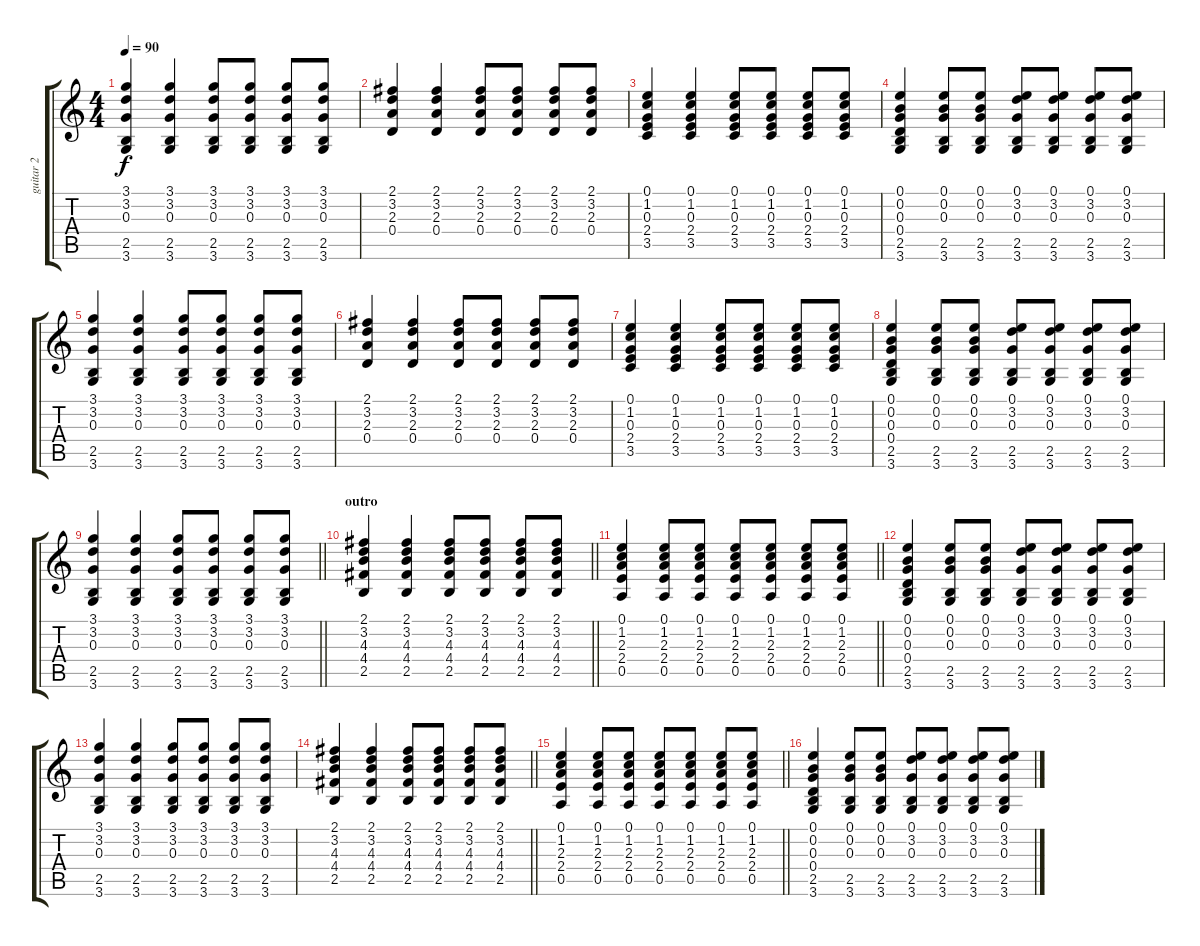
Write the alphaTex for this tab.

\track ("guitar 2" "guitar 2") {instrument acousticguitarnylon}
\staff {score tabs}
\tuning (E4 B3 G3 D3 A2 E2) {hide}
\ts (4 4)
\tempo 90
\clef g2
\ks c
(3.1 3.2 0.3 2.5 3.6).4{dy f} (3.1 3.2 0.3 2.5 3.6).4 (3.1 3.2 0.3 2.5 3.6).8 (3.1 3.2 0.3 2.5 3.6).8 (3.1 3.2 0.3 2.5 3.6).8 (3.1 3.2 0.3 2.5 3.6).8 |
(2.1 3.2 2.3 0.4).4 (2.1 3.2 2.3 0.4).4 (2.1 3.2 2.3 0.4).8 (2.1 3.2 2.3 0.4).8 (2.1 3.2 2.3 0.4).8 (2.1 3.2 2.3 0.4).8 |
(0.1 1.2 0.3 2.4 3.5).4 (0.1 1.2 0.3 2.4 3.5).4 (0.1 1.2 0.3 2.4 3.5).8 (0.1 1.2 0.3 2.4 3.5).8 (0.1 1.2 0.3 2.4 3.5).8 (0.1 1.2 0.3 2.4 3.5).8 |
(0.1 0.2 0.3 0.4 2.5 3.6).4 (0.1 0.2 0.3 2.5 3.6).8 (0.1 0.2 0.3 2.5 3.6).8 (0.1 3.2 0.3 2.5 3.6).8 (0.1 3.2 0.3 2.5 3.6).8 (0.1 3.2 0.3 2.5 3.6).8 (0.1 3.2 0.3 2.5 3.6).8 |
(3.1 3.2 0.3 2.5 3.6).4 (3.1 3.2 0.3 2.5 3.6).4 (3.1 3.2 0.3 2.5 3.6).8 (3.1 3.2 0.3 2.5 3.6).8 (3.1 3.2 0.3 2.5 3.6).8 (3.1 3.2 0.3 2.5 3.6).8 |
(2.1 3.2 2.3 0.4).4 (2.1 3.2 2.3 0.4).4 (2.1 3.2 2.3 0.4).8 (2.1 3.2 2.3 0.4).8 (2.1 3.2 2.3 0.4).8 (2.1 3.2 2.3 0.4).8 |
(0.1 1.2 0.3 2.4 3.5).4 (0.1 1.2 0.3 2.4 3.5).4 (0.1 1.2 0.3 2.4 3.5).8 (0.1 1.2 0.3 2.4 3.5).8 (0.1 1.2 0.3 2.4 3.5).8 (0.1 1.2 0.3 2.4 3.5).8 |
(0.1 0.2 0.3 0.4 2.5 3.6).4 (0.1 0.2 0.3 2.5 3.6).8 (0.1 0.2 0.3 2.5 3.6).8 (0.1 3.2 0.3 2.5 3.6).8 (0.1 3.2 0.3 2.5 3.6).8 (0.1 3.2 0.3 2.5 3.6).8 (0.1 3.2 0.3 2.5 3.6).8 |
\barLineRight lightlight
(3.1 3.2 0.3 2.5 3.6).4 (3.1 3.2 0.3 2.5 3.6).4 (3.1 3.2 0.3 2.5 3.6).8 (3.1 3.2 0.3 2.5 3.6).8 (3.1 3.2 0.3 2.5 3.6).8 (3.1 3.2 0.3 2.5 3.6).8 |
\section ("" "outro")
\barLineRight lightlight
(2.1 3.2 4.3 4.4 2.5).4 (2.1 3.2 4.3 4.4 2.5).4 (2.1 3.2 4.3 4.4 2.5).8 (2.1 3.2 4.3 4.4 2.5).8 (2.1 3.2 4.3 4.4 2.5).8 (2.1 3.2 4.3 4.4 2.5).8 |
\barLineRight lightlight
(0.1 1.2 2.3 2.4 0.5).4 (0.1 1.2 2.3 2.4 0.5).8 (0.1 1.2 2.3 2.4 0.5).8 (0.1 1.2 2.3 2.4 0.5).8 (0.1 1.2 2.3 2.4 0.5).8 (0.1 1.2 2.3 2.4 0.5).8 (0.1 1.2 2.3 2.4 0.5).8 |
(0.1 0.2 0.3 0.4 2.5 3.6).4 (0.1 0.2 0.3 2.5 3.6).8 (0.1 0.2 0.3 2.5 3.6).8 (0.1 3.2 0.3 2.5 3.6).8 (0.1 3.2 0.3 2.5 3.6).8 (0.1 3.2 0.3 2.5 3.6).8 (0.1 3.2 0.3 2.5 3.6).8 |
(3.1 3.2 0.3 2.5 3.6).4 (3.1 3.2 0.3 2.5 3.6).4 (3.1 3.2 0.3 2.5 3.6).8 (3.1 3.2 0.3 2.5 3.6).8 (3.1 3.2 0.3 2.5 3.6).8 (3.1 3.2 0.3 2.5 3.6).8 |
\barLineRight lightlight
(2.1 3.2 4.3 4.4 2.5).4 (2.1 3.2 4.3 4.4 2.5).4 (2.1 3.2 4.3 4.4 2.5).8 (2.1 3.2 4.3 4.4 2.5).8 (2.1 3.2 4.3 4.4 2.5).8 (2.1 3.2 4.3 4.4 2.5).8 |
\barLineRight lightlight
(0.1 1.2 2.3 2.4 0.5).4 (0.1 1.2 2.3 2.4 0.5).8 (0.1 1.2 2.3 2.4 0.5).8 (0.1 1.2 2.3 2.4 0.5).8 (0.1 1.2 2.3 2.4 0.5).8 (0.1 1.2 2.3 2.4 0.5).8 (0.1 1.2 2.3 2.4 0.5).8 |
(0.1 0.2 0.3 0.4 2.5 3.6).4 (0.1 0.2 0.3 2.5 3.6).8 (0.1 0.2 0.3 2.5 3.6).8 (0.1 3.2 0.3 2.5 3.6).8 (0.1 3.2 0.3 2.5 3.6).8 (0.1 3.2 0.3 2.5 3.6).8 (0.1 3.2 0.3 2.5 3.6).8
